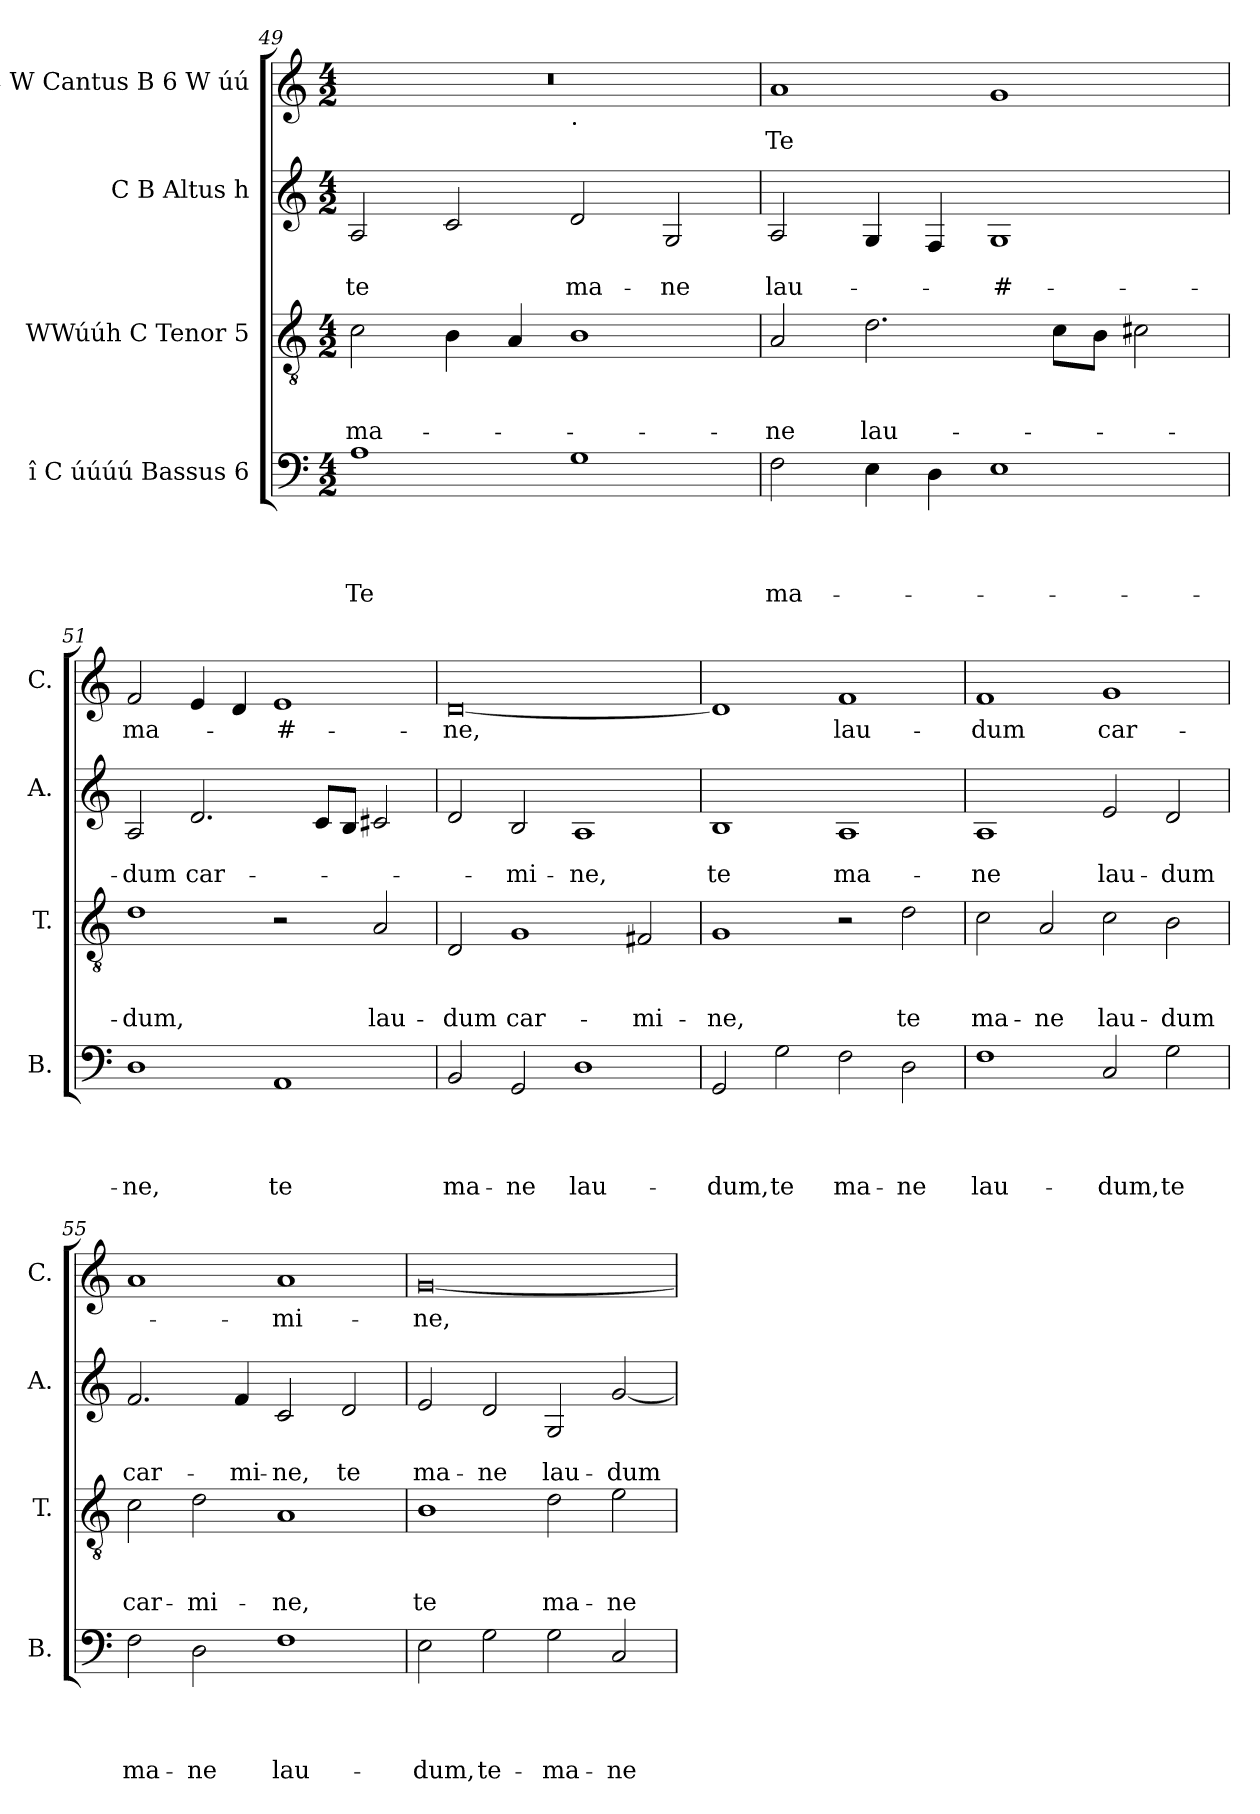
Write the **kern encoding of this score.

**kern	**text	**text	**text	**text	**kern	**text	**text	**text	**kern	**text	**text	**kern	**text
*part4	*part4	*part4	*part4	*part4	*part3	*part3	*part3	*part3	*part2	*part2	*part2	*part1	*part1
*staff4	*staff4	*staff4	*staff4	*staff4	*staff3	*staff3	*staff3	*staff3	*staff2	*staff2	*staff2	*staff1	*staff1
*I"î C úúúú Bassus 6	*	*	*	*	*I"WWúúh C Tenor 5	*	*	*	*I"C B Altus h	*	*	*I"C W Cantus B 6 W úú	*
*I'B.	*	*	*	*	*I'T.	*	*	*	*I'A.	*	*	*I'C.	*
*clefF4	*	*	*	*	*clefGv2	*	*	*	*clefG2	*	*	*clefG2	*
*k[]	*	*	*	*	*k[]	*	*	*	*k[]	*	*	*k[]	*
*C:	*	*	*	*	*C:	*	*	*	*C:	*	*	*C:	*
*M4/2	*	*	*	*	*M4/2	*	*	*	*M4/2	*	*	*M4/2	*
=49	=49	=49	=49	=49	=49	=49	=49	=49	=49	=49	=49	=49	=49
!	!	!	!	!LO:LY:b	!	!	!	!LO:LY:b	!	!	!LO:LY:b	!	!
*	*	*	*	*	*	*	*	*	*	*	*	*^	*
1A	.	.	.	Te	2c\	.	.	ma-	2A/	.	te	0r	1ryy	.
.	.	.	.	.	4B\	.	.	.	2c/	.	.	.	.	.
.	.	.	.	.	4A/	.	.	.	.	.	.	.	.	.
!	!	!	!	!	!	!	!	!	!	!	!	!	!LO:TX:b:t=.	!
!	!	!	!	!	!	!	!	!	!	!	!LO:LY:b	!	!	!
1G	.	.	.	.	1B	.	.	.	2d/	.	ma-	.	1ryy	.
!	!	!	!	!	!	!	!	!	!	!	!LO:LY:b	!	!	!
.	.	.	.	.	.	.	.	.	2G/	.	-ne	.	.	.
=50	=50	=50	=50	=50	=50	=50	=50	=50	=50	=50	=50	=50	=50	=50
!	!	!	!	!LO:LY:b	!	!	!	!LO:LY:b	!	!	!LO:LY:b	!	!	!LO:LY:b
*	*	*	*	*	*	*	*	*	*	*	*	*v	*v	*
2F\	.	.	.	ma-	2A/	.	.	-ne	2A/	.	lau-	1a	Te
!	!	!	!	!	!	!	!	!LO:LY:b	!	!	!	!	!
4E\	.	.	.	.	2.d\	.	.	lau-	4G/	.	.	.	.
4D\	.	.	.	.	.	.	.	.	4F/	.	.	.	.
!	!	!	!	!	!	!	!	!	!	!	!LO:LY:b	!	!
1E	.	.	.	.	.	.	.	.	1G	.	-#-	1g	.
.	.	.	.	.	8c\L	.	.	.	.	.	.	.	.
.	.	.	.	.	8B\J	.	.	.	.	.	.	.	.
.	.	.	.	.	2c#X\	.	.	.	.	.	.	.	.
=51	=51	=51	=51	=51	=51	=51	=51	=51	=51	=51	=51	=51	=51
!	!	!	!	!LO:LY:b	!	!	!	!LO:LY:b	!	!	!LO:LY:b	!	!LO:LY:b
1D	.	.	.	-ne,	1d	.	.	-dum,	2A/	.	-dum	2f/	ma-
!	!	!	!	!	!	!	!	!	!	!	!LO:LY:b	!	!
.	.	.	.	.	.	.	.	.	2.d/	.	car-	4e/	.
.	.	.	.	.	.	.	.	.	.	.	.	4d/	.
!	!	!	!	!LO:LY:b	!	!	!	!	!	!	!	!	!LO:LY:b
1AA	.	.	.	te	2r	.	.	.	.	.	.	1e	-#-
.	.	.	.	.	.	.	.	.	8c/L	.	.	.	.
.	.	.	.	.	.	.	.	.	8B/J	.	.	.	.
!	!	!	!	!	!	!	!	!LO:LY:b	!	!	!	!	!
.	.	.	.	.	2A/	.	.	lau-	2c#X/	.	.	.	.
!!LO:LB:g=z
=52	=52	=52	=52	=52	=52	=52	=52	=52	=52	=52	=52	=52	=52
!	!	!	!	!LO:LY:b	!	!	!	!LO:LY:b	!	!	!	!	!LO:LY:b
2BB/	.	.	.	ma-	2D/	.	.	-dum	2d/	.	.	[<0d	-ne,
!	!	!	!	!LO:LY:b	!	!	!	!LO:LY:b	!	!	!LO:LY:b	!	!
2GG/	.	.	.	-ne	1G	.	.	car-	2B/	.	-mi-	.	.
!	!	!	!	!LO:LY:b	!	!	!	!	!	!	!LO:LY:b	!	!
1D	.	.	.	lau-	.	.	.	.	1A	.	-ne,	.	.
!	!	!	!	!	!	!	!	!LO:LY:b	!	!	!	!	!
.	.	.	.	.	2F#X/	.	.	-mi-	.	.	.	.	.
=53	=53	=53	=53	=53	=53	=53	=53	=53	=53	=53	=53	=53	=53
!	!	!	!	!LO:LY:b	!	!	!	!LO:LY:b	!	!	!LO:LY:b	!	!
2GG/	.	.	.	-dum,	1G	.	.	-ne,	1B	.	te	1d]	.
!	!	!	!	!LO:LY:b	!	!	!	!	!	!	!	!	!
2G\	.	.	.	te	.	.	.	.	.	.	.	.	.
!	!	!	!	!LO:LY:b	!	!	!	!	!	!	!LO:LY:b	!	!LO:LY:b
2F\	.	.	.	ma-	2r	.	.	.	1A	.	ma-	1f	lau-
!	!	!	!	!LO:LY:b	!	!	!	!LO:LY:b	!	!	!	!	!
2D\	.	.	.	-ne	2d\	.	.	te	.	.	.	.	.
=54	=54	=54	=54	=54	=54	=54	=54	=54	=54	=54	=54	=54	=54
!	!	!	!	!LO:LY:b	!	!	!	!LO:LY:b	!	!	!LO:LY:b	!	!LO:LY:b
1F	.	.	.	lau-	2c\	.	.	ma-	1A	.	-ne	1f	-dum
!	!	!	!	!	!	!	!	!LO:LY:b	!	!	!	!	!
.	.	.	.	.	2A/	.	.	-ne	.	.	.	.	.
!	!	!	!	!LO:LY:b	!	!	!	!LO:LY:b	!	!	!LO:LY:b	!	!LO:LY:b
2C/	.	.	.	-dum,	2c\	.	.	lau-	2e/	.	lau-	1g	car-
!	!	!	!	!LO:LY:b	!	!	!	!LO:LY:b	!	!	!LO:LY:b	!	!
2G\	.	.	.	te	2B\	.	.	-dum	2d/	.	-dum	.	.
=55	=55	=55	=55	=55	=55	=55	=55	=55	=55	=55	=55	=55	=55
!	!	!	!	!LO:LY:b	!	!	!	!LO:LY:b	!	!	!LO:LY:b	!	!
2F\	.	.	.	ma-	2c\	.	.	car-	2.f/	.	car-	1a	.
!	!	!	!	!LO:LY:b	!	!	!	!LO:LY:b	!	!	!	!	!
2D\	.	.	.	-ne	2d\	.	.	-mi-	.	.	.	.	.
!	!	!	!	!	!	!	!	!	!	!	!LO:LY:b	!	!
.	.	.	.	.	.	.	.	.	4f/	.	-mi-	.	.
!	!	!	!	!LO:LY:b	!	!	!	!LO:LY:b	!	!	!LO:LY:b	!	!LO:LY:b
1F	.	.	.	lau-	1A	.	.	-ne,	2c/	.	-ne,	1a	-mi-
!	!	!	!	!	!	!	!	!	!	!	!LO:LY:b	!	!
.	.	.	.	.	.	.	.	.	2d/	.	te	.	.
=56	=56	=56	=56	=56	=56	=56	=56	=56	=56	=56	=56	=56	=56
!	!	!	!	!LO:LY:b	!	!	!	!LO:LY:b	!	!	!LO:LY:b	!	!LO:LY:b
2E\	.	.	.	-dum,	1B	.	.	te	2e/	.	ma-	[<0g	-ne,
!	!	!	!	!LO:LY:b	!	!	!	!	!	!	!LO:LY:b	!	!
2G\	.	.	.	te-	.	.	.	.	2d/	.	-ne	.	.
!	!	!	!	!LO:LY:b	!	!	!	!LO:LY:b	!	!	!LO:LY:b	!	!
2G\	.	.	.	-ma-	2d\	.	.	ma-	2G/	.	lau-	.	.
!	!	!	!	!LO:LY:b	!	!	!	!LO:LY:b	!	!	!LO:LY:b	!	!
2C/	.	.	.	-ne	2e\	.	.	-ne	[<2g/	.	-dum	.	.
=	=	=	=	=	=	=	=	=	=	=	=	=	=
*-	*-	*-	*-	*-	*-	*-	*-	*-	*-	*-	*-	*-	*-
